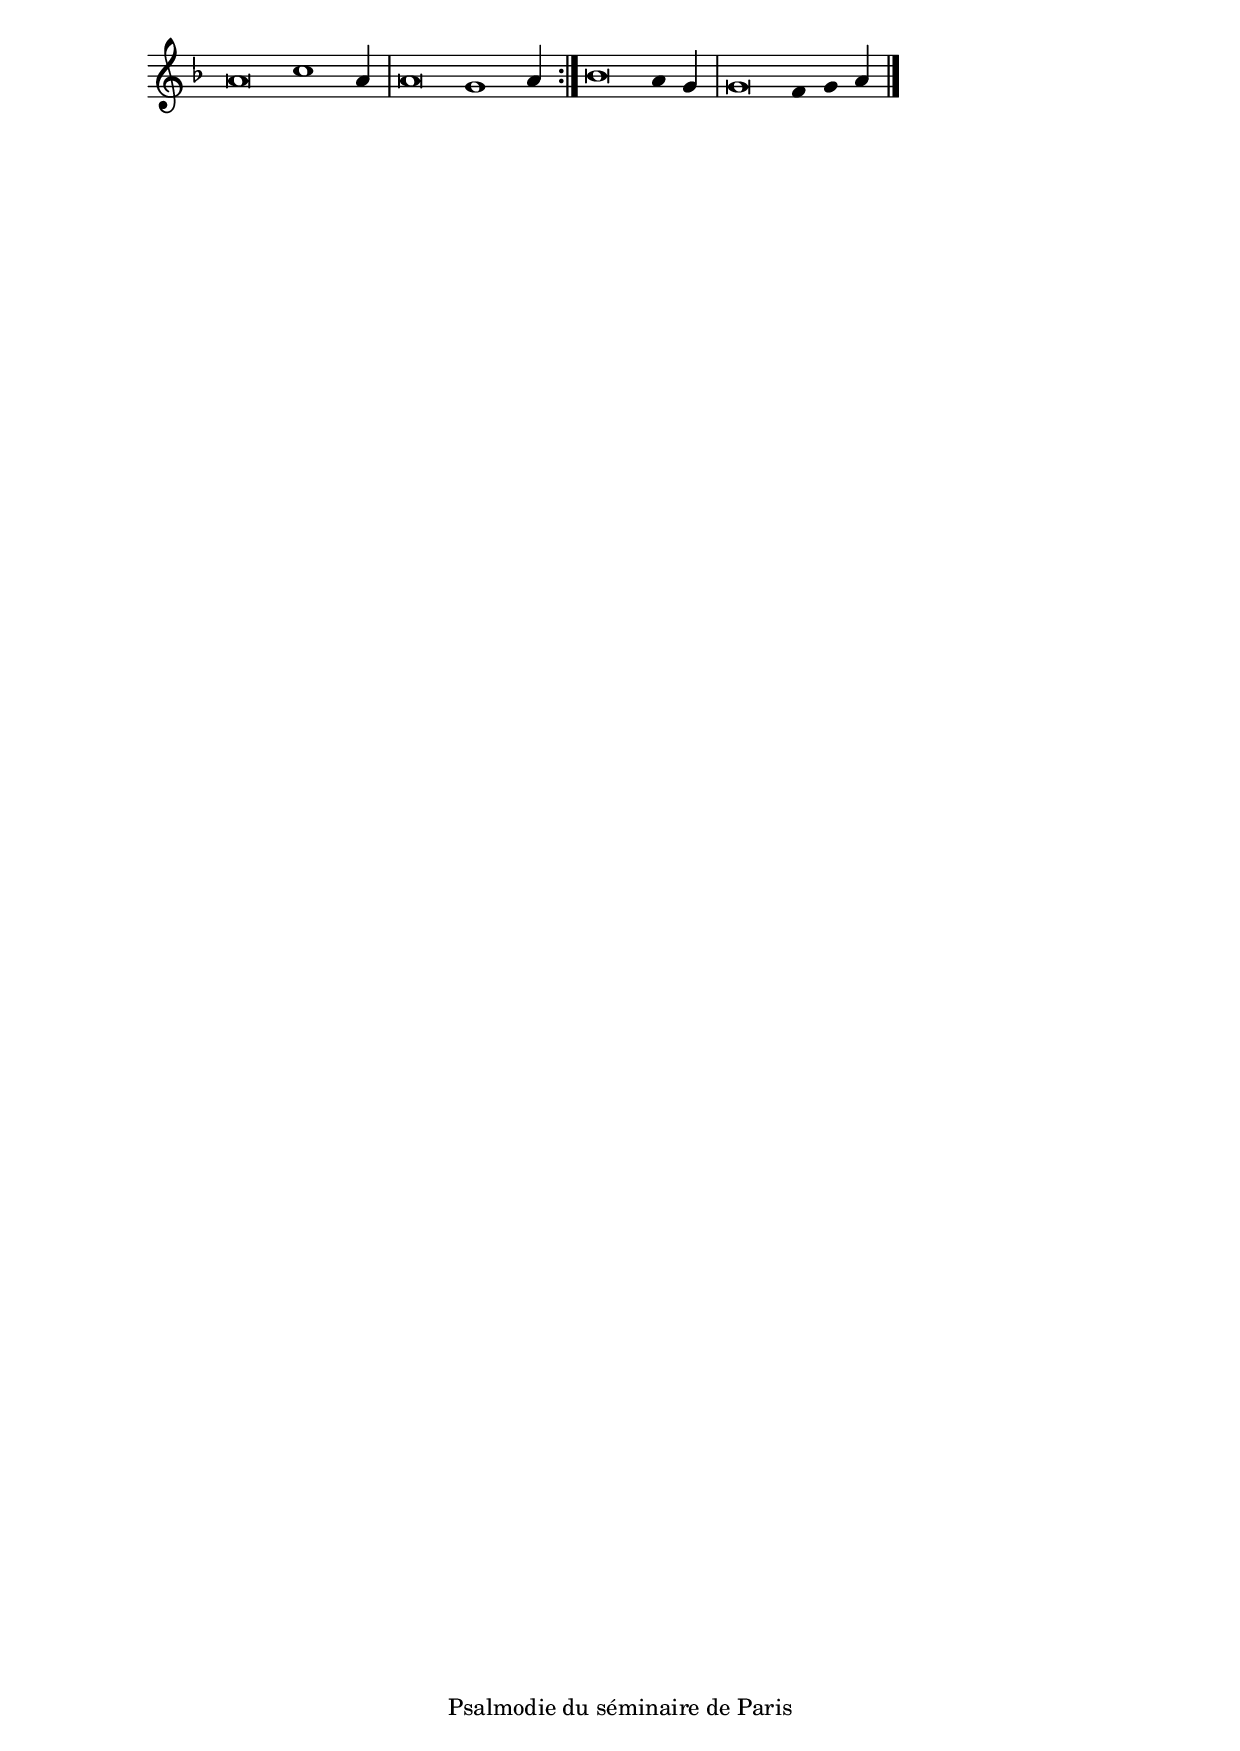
\version "2.20.0"
\language "italiano"

stemOff = \hide Staff.Stem
stemOn  = \undo \stemOff

\header {
  %title = "Psaume 91"
  %tagline = ##f
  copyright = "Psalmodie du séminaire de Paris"
}

\score {
  \new Staff \with { \remove "Time_signature_engraver" }
  \relative
  {
    \key fa \major
    \cadenzaOn
    \stemOff la'\breve do1 \stemOn la4
    \bar "|"
    \stemOff la\breve sol1 \stemOn la4
    \bar ":|."
    \stemOff sib\breve la4 \stemOn sol4
    \bar "|"
    \stemOff sol\breve fa4 sol4 \stemOn la4
    \bar "|."
  }
}